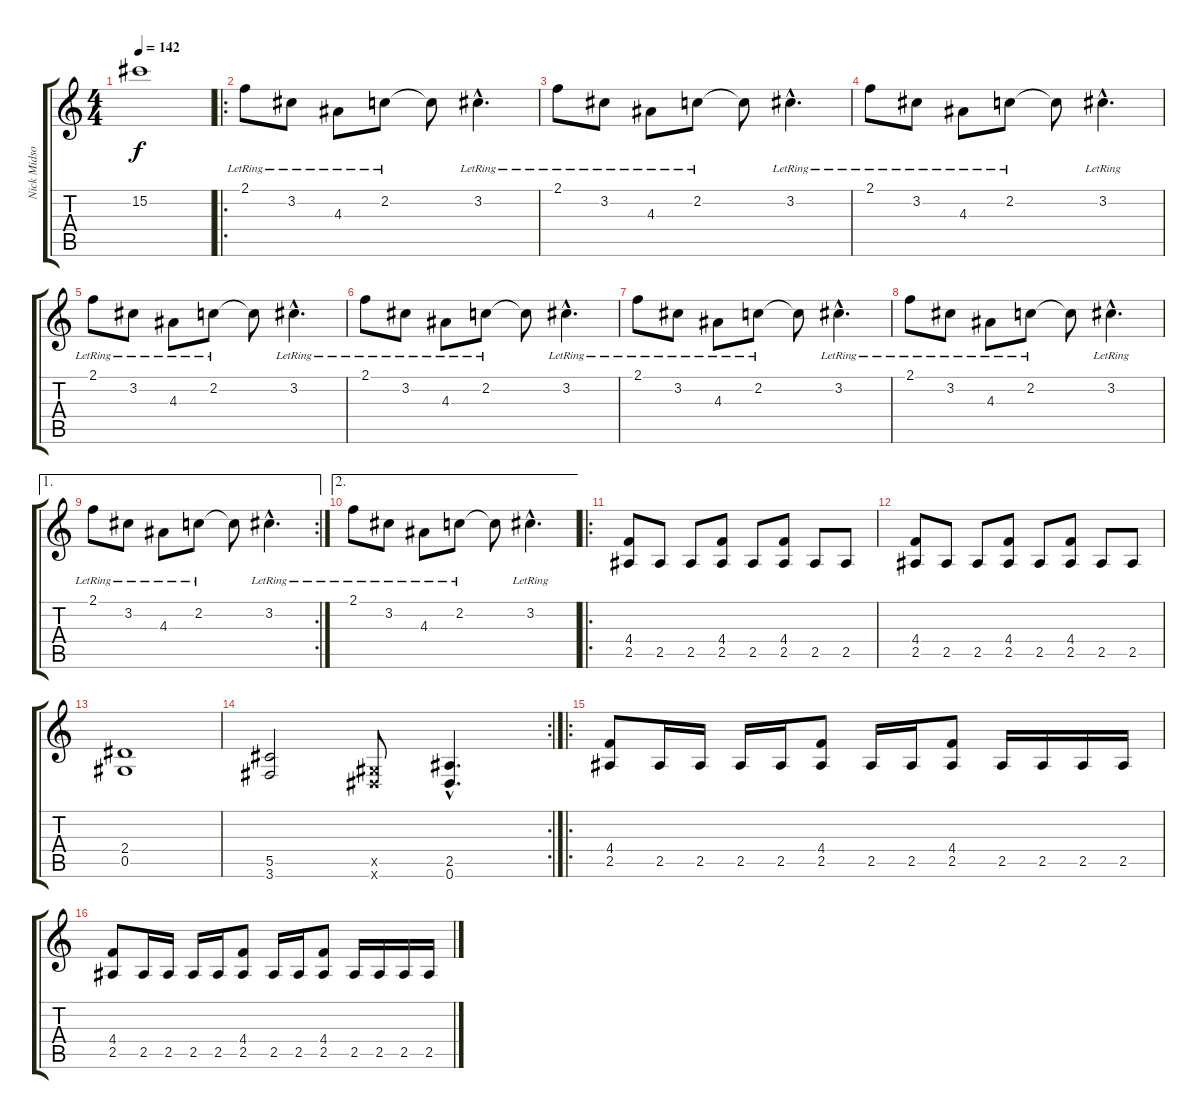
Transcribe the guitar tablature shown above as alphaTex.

\track ("Nick Midson" "Nick Midso") {instrument distortionguitar}
\staff {score tabs}
\tuning (Eb4 Bb3 Gb3 Db3 Ab2 Eb2) {hide}
\ts (4 4)
\tempo 142
\clef g2
\ks c
15.2{t}.1{dy f} |
\ro
2.1{lr}.8{instrument acousticguitarsteel} 3.2{lr}.8 4.3{lr}.8 2.2{lr}.8 2.2{t}.8 3.2{hac lr}.4{d} |
2.1{lr}.8 3.2{lr}.8 4.3{lr}.8 2.2{lr}.8 2.2{t}.8 3.2{hac lr}.4{d} |
2.1{lr}.8 3.2{lr}.8 4.3{lr}.8 2.2{lr}.8 2.2{t}.8 3.2{hac lr}.4{d} |
2.1{lr}.8 3.2{lr}.8 4.3{lr}.8 2.2{lr}.8 2.2{t}.8 3.2{hac lr}.4{d} |
2.1{lr}.8 3.2{lr}.8 4.3{lr}.8 2.2{lr}.8 2.2{t}.8 3.2{hac lr}.4{d} |
2.1{lr}.8 3.2{lr}.8 4.3{lr}.8 2.2{lr}.8 2.2{t}.8 3.2{hac lr}.4{d} |
2.1{lr}.8 3.2{lr}.8 4.3{lr}.8 2.2{lr}.8 2.2{t}.8 3.2{hac lr}.4{d} |
\ae 1
\rc 2
2.1{lr}.8 3.2{lr}.8 4.3{lr}.8 2.2{lr}.8 2.2{t}.8 3.2{hac lr}.4{d} |
\ae 2
2.1{lr}.8 3.2{lr}.8 4.3{lr}.8 2.2{lr}.8 2.2{t}.8 3.2{hac lr}.4{d} |
\ro
(4.4 2.5).8{instrument distortionguitar} 2.5.8 2.5.8 (4.4 2.5).8 2.5.8 (4.4 2.5).8 2.5.8 2.5.8 |
(4.4 2.5).8 2.5.8 2.5.8 (4.4 2.5).8 2.5.8 (4.4 2.5).8 2.5.8 2.5.8 |
(2.4 0.5).1 |
\rc 2
(5.5 3.6).2 (0.5{x} 0.6{x}).8 (2.5{hac} 0.6{hac}).4{d} |
\ro
(4.4 2.5).8 2.5.16 2.5.16 2.5.16 2.5.16 (4.4 2.5).8 2.5.16 2.5.16 (4.4 2.5).8 2.5.16 2.5.16 2.5.16 2.5.16 |
(4.4 2.5).8 2.5.16 2.5.16 2.5.16 2.5.16 (4.4 2.5).8 2.5.16 2.5.16 (4.4 2.5).8 2.5.16 2.5.16 2.5.16 2.5.16
